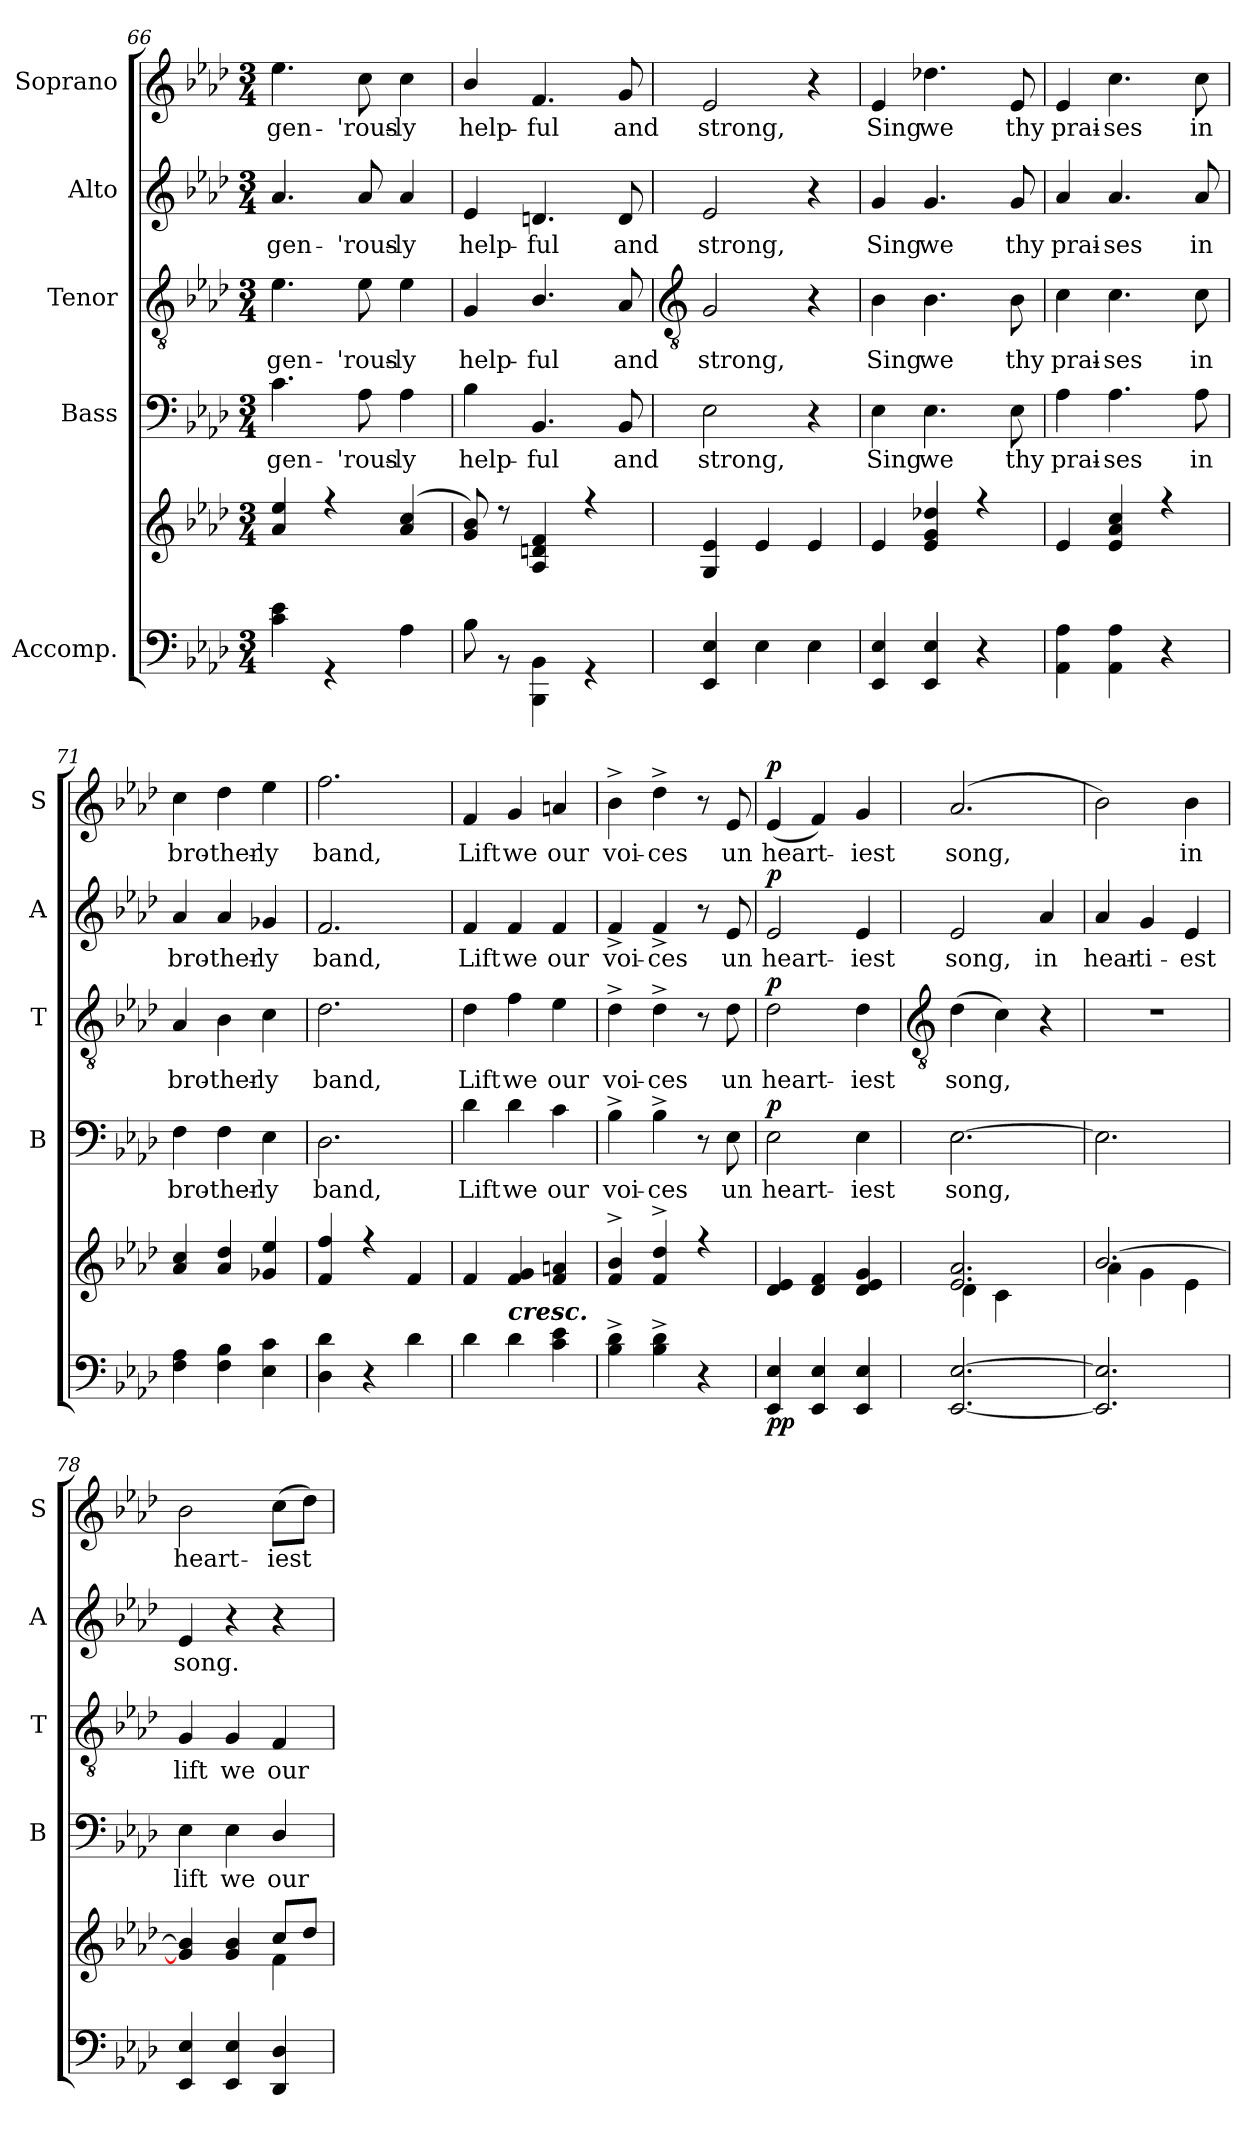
**kern	**kern	**dynam	**kern	**text	**dynam	**kern	**text	**dynam	**kern	**text	**dynam	**kern	**text	**dynam
*part5	*part5	*part5	*part4	*part4	*part4	*part3	*part3	*part3	*part2	*part2	*part2	*part1	*part1	*part1
*staff6	*staff5	*staff5/6	*staff4	*staff4	*staff4	*staff3	*staff3	*staff3	*staff2	*staff2	*staff2	*staff1	*staff1	*staff1
*I"Accomp.	*	*	*I"Bass	*	*	*I"Tenor	*	*	*I"Alto	*	*	*I"Soprano	*	*
*	*	*	*I'B	*	*	*I'T	*	*	*I'A	*	*	*I'S	*	*
*clefF4	*clefG2	*	*clefF4	*	*	*clefGv2	*	*	*clefG2	*	*	*clefG2	*	*
*k[b-e-a-d-]	*k[b-e-a-d-]	*	*k[b-e-a-d-]	*	*	*k[b-e-a-d-]	*	*	*k[b-e-a-d-]	*	*	*k[b-e-a-d-]	*	*
*A-:	*A-:	*	*A-:	*	*	*A-:	*	*	*A-:	*	*	*A-:	*	*
*M3/4	*M3/4	*	*M3/4	*	*	*M3/4	*	*	*M3/4	*	*	*M3/4	*	*
=66	=66	=66	=66	=66	=66	=66	=66	=66	=66	=66	=66	=66	=66	=66
*^	*^	*	*	*	*	*	*	*	*	*	*	*	*	*
!	!	!	!	!	!	!LO:LY:b	!	!	!LO:LY:b	!	!	!LO:LY:b	!	!	!LO:LY:b	!
2.ryy	4c\ 4e-\	4a- 4ee-	2.ryy	.	4.c	gen-	.	4.e-	gen-	.	4.a-	gen-	.	4.ee-	gen-	.
.	4r	4r	.	.	.	.	.	.	.	.	.	.	.	.	.	.
!	!	!	!	!	!	!LO:LY:b	!	!	!LO:LY:b	!	!	!LO:LY:b	!	!	!LO:LY:b	!
.	.	.	.	.	8A-	-'rous-	.	8e-	-'rous-	.	8a-	-'rous-	.	8cc	-'rous-	.
!	!	!	!	!	!	!LO:LY:b	!	!	!LO:LY:b	!	!	!LO:LY:b	!	!	!LO:LY:b	!
.	4A-\	(<4a- 4cc	.	.	4A-	-ly	.	4e-	-ly	.	4a-	-ly	.	4cc	-ly	.
=67	=67	=67	=67	=67	=67	=67	=67	=67	=67	=67	=67	=67	=67	=67	=67	=67
!	!	!	!	!	!	!LO:LY:b	!	!	!LO:LY:b	!	!	!LO:LY:b	!	!	!LO:LY:b	!
2.ryy	8B-\	8g 8b-)	2.ryy	.	4B-	help-	.	4G	help-	.	4e-	help-	.	4b-/	help-	.
.	8r	8r	.	.	.	.	.	.	.	.	.	.	.	.	.	.
!	!	!	!	!	!	!LO:LY:b	!	!	!LO:LY:b	!	!	!LO:LY:b	!	!	!LO:LY:b	!
.	4BBB- 4BB-	4A- 4dn 4f	.	.	4.BB-	-ful	.	4.B-/	-ful	.	4.dn	-ful	.	4.f	-ful	.
.	4r	4r	.	.	.	.	.	.	.	.	.	.	.	.	.	.
!	!	!	!	!	!	!LO:LY:b	!	!	!LO:LY:b	!	!	!LO:LY:b	!	!	!LO:LY:b	!
.	.	.	.	.	8BB-	and	.	8A-	and	.	8d	and	.	8g	and	.
*v	*v	*	*	*	*	*	*	*	*	*	*	*	*	*	*	*
!!LO:LB:g=z
=68	=68	=68	=68	=68	=68	=68	=68	=68	=68	=68	=68	=68	=68	=68	=68
*	*	*	*	*	*	*	*clefGv2	*	*	*	*	*	*	*	*
!	!	!LO:N:vis=1	!	!	!LO:LY:b	!	!	!LO:LY:b	!	!	!LO:LY:b	!	!	!LO:LY:b	!
4EE- 4E-	4G 4e-	2.ryy	.	2E-	strong,	.	2G	strong,	.	2e-	strong,	.	2e-	strong,	.
4E-	4e-	.	.	.	.	.	.	.	.	.	.	.	.	.	.
4E-	4e-	.	.	4r	.	.	4r	.	.	4r	.	.	4r	.	.
=69	=69	=69	=69	=69	=69	=69	=69	=69	=69	=69	=69	=69	=69	=69	=69
!	!	!LO:N:vis=1	!	!	!LO:LY:b	!	!	!LO:LY:b	!	!	!LO:LY:b	!	!	!LO:LY:b	!
4EE- 4E-	4e-	2.ryy	.	4E-	Sing	.	4B-	Sing	.	4g	Sing	.	4e-	Sing	.
!	!	!	!	!	!LO:LY:b	!	!	!LO:LY:b	!	!	!LO:LY:b	!	!	!LO:LY:b	!
4EE- 4E-	4e- 4g 4dd-X	.	.	4.E-	we	.	4.B-	we	.	4.g	we	.	4.dd-X	we	.
4r	4r	.	.	.	.	.	.	.	.	.	.	.	.	.	.
!	!	!	!	!	!LO:LY:b	!	!	!LO:LY:b	!	!	!LO:LY:b	!	!	!LO:LY:b	!
.	.	.	.	8E-	thy	.	8B-	thy	.	8g	thy	.	8e-	thy	.
=70	=70	=70	=70	=70	=70	=70	=70	=70	=70	=70	=70	=70	=70	=70	=70
!	!	!LO:N:vis=1	!	!	!LO:LY:b	!	!	!LO:LY:b	!	!	!LO:LY:b	!	!	!LO:LY:b	!
4AA- 4A-	4e-	2.ryy	.	4A-	prai-	.	4c	prai-	.	4a-	prai-	.	4e-	prai-	.
!	!	!	!	!	!LO:LY:b	!	!	!LO:LY:b	!	!	!LO:LY:b	!	!	!LO:LY:b	!
4AA- 4A-	4e- 4a- 4cc	.	.	4.A-	-ses	.	4.c	-ses	.	4.a-	-ses	.	4.cc	-ses	.
4r	4r	.	.	.	.	.	.	.	.	.	.	.	.	.	.
!	!	!	!	!	!LO:LY:b	!	!	!LO:LY:b	!	!	!LO:LY:b	!	!	!LO:LY:b	!
.	.	.	.	8A-	in	.	8c	in	.	8a-	in	.	8cc	in	.
=71	=71	=71	=71	=71	=71	=71	=71	=71	=71	=71	=71	=71	=71	=71	=71
!	!	!LO:N:vis=1	!	!	!LO:LY:b	!	!	!LO:LY:b	!	!	!LO:LY:b	!	!	!LO:LY:b	!
4F 4A-	4a- 4cc	2.ryy	.	4F	bro-	.	4A-	bro-	.	4a-	bro-	.	4cc	bro-	.
!	!	!	!	!	!LO:LY:b	!	!	!LO:LY:b	!	!	!LO:LY:b	!	!	!LO:LY:b	!
4F 4B-	4a- 4dd-	.	.	4F	-ther-	.	4B-	-ther-	.	4a-	-ther-	.	4dd-	-ther-	.
!	!	!	!	!	!LO:LY:b	!	!	!LO:LY:b	!	!	!LO:LY:b	!	!	!LO:LY:b	!
4E- 4c	4g-X 4ee-	.	.	4E-	-ly	.	4c	-ly	.	4g-X	-ly	.	4ee-	-ly	.
=72	=72	=72	=72	=72	=72	=72	=72	=72	=72	=72	=72	=72	=72	=72	=72
!	!	!LO:N:vis=1	!	!	!LO:LY:b	!	!	!LO:LY:b	!	!	!LO:LY:b	!	!	!LO:LY:b	!
4D- 4d-	4f 4ff	2.ryy	.	2.D-	band,	.	2.d-	band,	.	2.f	band,	.	2.ff	band,	.
4r	4r	.	.	.	.	.	.	.	.	.	.	.	.	.	.
4d-	4f	.	.	.	.	.	.	.	.	.	.	.	.	.	.
=73	=73	=73	=73	=73	=73	=73	=73	=73	=73	=73	=73	=73	=73	=73	=73
!	!	!LO:N:vis=1	!	!	!LO:LY:b	!	!	!LO:LY:b	!	!	!LO:LY:b	!	!	!LO:LY:b	!
4d-	4f	2.ryy	.	4d-	Lift	.	4d-	Lift	.	4f	Lift	.	4f	Lift	.
!LO:TX:a:Bi:t=cresc.	!	!	!	!	!	!	!	!	!	!	!	!	!	!	!
!	!	!	!	!	!LO:LY:b	!	!	!LO:LY:b	!	!	!LO:LY:b	!	!	!LO:LY:b	!
4d-	4f 4g	.	.	4d-	we	.	4f	we	.	4f	we	.	4g	we	.
!	!	!	!	!	!LO:LY:b	!	!	!LO:LY:b	!	!	!LO:LY:b	!	!	!LO:LY:b	!
4c 4e-	4f 4an	.	.	4c	our	.	4e-	our	.	4f	our	.	4an	our	.
=74	=74	=74	=74	=74	=74	=74	=74	=74	=74	=74	=74	=74	=74	=74	=74
!	!	!LO:N:vis=1	!	!	!LO:LY:b	!	!	!LO:LY:b	!	!	!LO:LY:b	!	!	!LO:LY:b	!
4B-^ 4d-^	4f^ 4b-^	2.ryy	.	4B-^	voi-	.	4d-^	voi-	.	4f^	voi-	.	4b-^	voi-	.
!	!	!	!	!	!LO:LY:b	!	!	!LO:LY:b	!	!	!LO:LY:b	!	!	!LO:LY:b	!
4B-^ 4d-^	4f^ 4dd-^	.	.	4B-^	-ces	.	4d-^	-ces	.	4f^	-ces	.	4dd-^	-ces	.
4r	4r	.	.	8r	.	.	8r	.	.	8r	.	.	8r	.	.
!	!	!	!	!	!LO:LY:b	!	!	!LO:LY:b	!	!	!LO:LY:b	!	!	!LO:LY:b	!
.	.	.	.	8E-	un	.	8d-	un	.	8e-	un	.	8e-	un	.
=75	=75	=75	=75	=75	=75	=75	=75	=75	=75	=75	=75	=75	=75	=75	=75
!	!	!LO:N:vis=1	!LO:DY:b=2	!	!LO:LY:b	!	!	!LO:LY:b	!	!	!LO:LY:b	!	!	!LO:LY:b	!
!	!	!	!LO:DY:n=1:b	!	!	!LO:DY:b	!	!	!LO:DY:b	!	!	!LO:DY:b	!	!	!LO:DY:b
4EE- 4E-	4d- 4e-	2.ryy	p p	2E-	heart-	p	2d-	heart-	p	2e-	heart-	p	(<4e-	heart-	p
4EE- 4E-	4d- 4f	.	.	.	.	.	.	.	.	.	.	.	4f)	.	.
!	!	!	!	!	!LO:LY:b	!	!	!LO:LY:b	!	!	!LO:LY:b	!	!	!LO:LY:b	!
4EE- 4E-	4d- 4e- 4g	.	.	4E-	-iest	.	4d-	-iest	.	4e-	-iest	.	4g	iest	.
!!LO:LB:g=z
=76	=76	=76	=76	=76	=76	=76	=76	=76	=76	=76	=76	=76	=76	=76	=76
*	*	*	*	*	*	*	*clefGv2	*	*	*	*	*	*	*	*
!	!	!	!	!	!LO:LY:b	!	!	!LO:LY:b	!	!	!LO:LY:b	!	!	!LO:LY:b	!
[2.EE- [2.E-	2.e- 2.a-	4d-\	.	[2.E-	song,	.	(>4d-	song,	.	2e-	song,	.	(<2.a-	song,	.
.	.	4c\	.	.	.	.	4c)	.	.	.	.	.	.	.	.
!	!	!	!	!	!	!	!	!	!	!	!LO:LY:b	!	!	!	!
.	.	4ryy	.	.	.	.	4r	.	.	4a-	in	.	.	.	.
=77	=77	=77	=77	=77	=77	=77	=77	=77	=77	=77	=77	=77	=77	=77	=77
!	!	!	!	!	!	!	!LO:N:vis=1	!	!	!	!LO:LY:b	!	!	!	!
2.EE-] 2.E-]	[2.b-/	4a-\	.	2.E-]	.	.	2.r	.	.	4a-	hear-	.	2b-)	.	.
!	!	!	!	!	!	!	!	!	!	!	!LO:LY:b	!	!	!	!
.	.	4g\	.	.	.	.	.	.	.	4g	-ti-	.	.	.	.
!	!	!	!	!	!	!	!	!	!	!	!LO:LY:b	!	!	!LO:LY:b	!
.	.	4e-\	.	.	.	.	.	.	.	4e-	-est	.	4b-	in	.
=78	=78	=78	=78	=78	=78	=78	=78	=78	=78	=78	=78	=78	=78	=78	=78
!	!	!	!	!	!LO:LY:b	!	!	!LO:LY:b	!	!	!LO:LY:b	!	!	!LO:LY:b	!
4EE- 4E-	4g/] 4b-/]	2ryy	.	4E-	lift	.	4G	lift	.	4e-	song.	.	2b-	heart-	.
!	!	!	!	!	!LO:LY:b	!	!	!LO:LY:b	!	!	!	!	!	!	!
4EE- 4E-	4g 4b-	.	.	4E-	we	.	4G	we	.	4r	.	.	.	.	.
!	!	!	!	!	!LO:LY:b	!	!	!LO:LY:b	!	!	!	!	!	!LO:LY:b	!
4DD-/ 4D-/	8cc/L	4f\	.	4D-/	our	.	4F	our	.	4r	.	.	(>8ccL	-iest	.
.	8dd-/J	.	.	.	.	.	.	.	.	.	.	.	8dd-J)	.	.
*	*v	*v	*	*	*	*	*	*	*	*	*	*	*	*	*
=	=	=	=	=	=	=	=	=	=	=	=	=	=	=
*-	*-	*-	*-	*-	*-	*-	*-	*-	*-	*-	*-	*-	*-	*-
